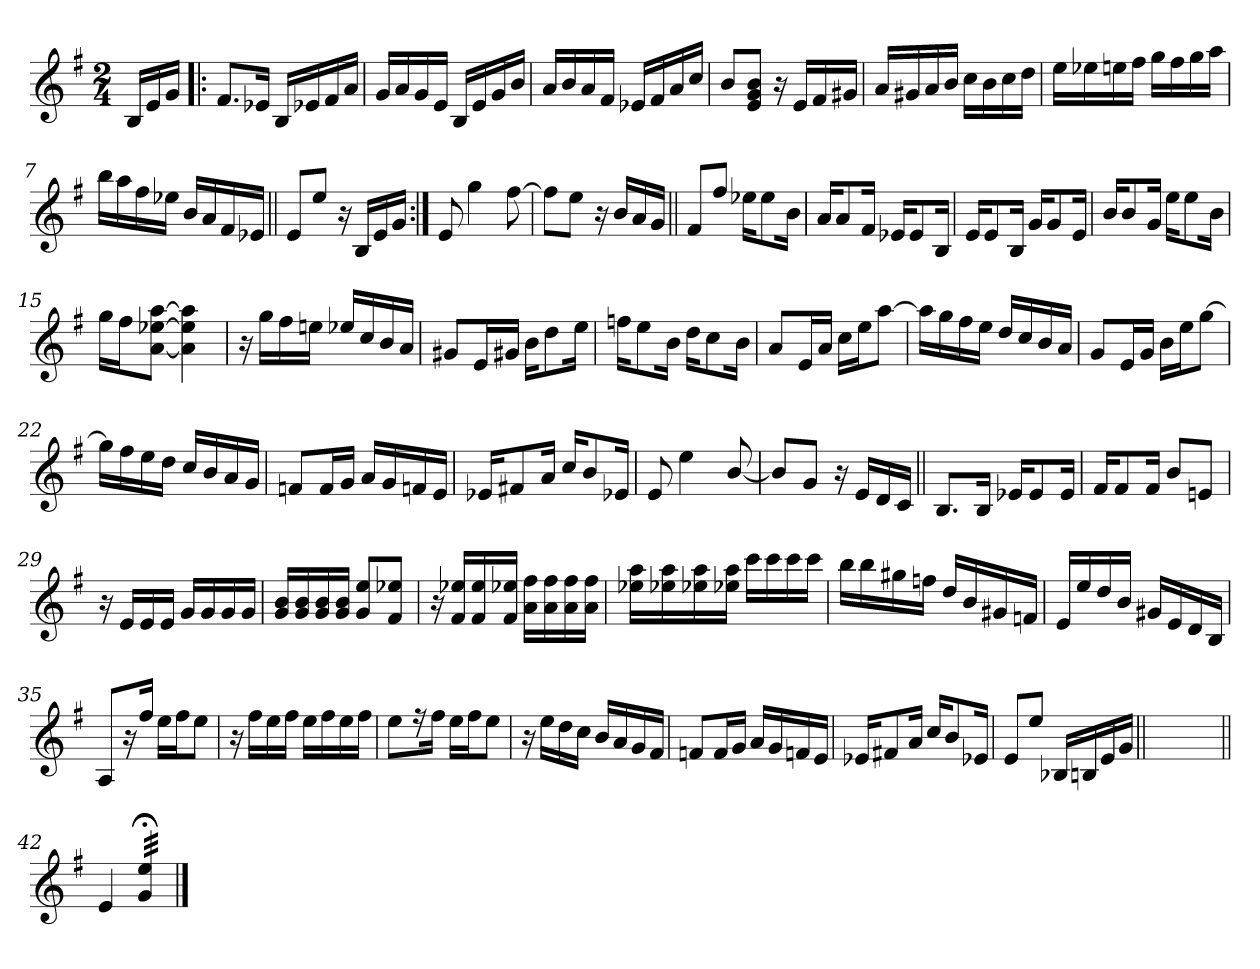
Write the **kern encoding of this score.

**kern
*part1
*staff1
*clefG2
*k[f#]
*G:
*M2/4
=
16B/LL
16e/
16g/JJ
=1!|:
8.f#/L
16e-X/Jk
16B/LL
16e-X/
16f#/
16a/JJ
=2
16g/LL
16a/
16g/
16e/JJ
16B/LL
16e/
16g/
16b/JJ
=3
16a/LL
16b/
16a/
16f#/JJ
16e-X/LL
16f#/
16a/
16cc/JJ
=4
8b/L
8e/ 8g/ 8b/J
16r
16e/LL
16f#/
16g#X/JJ
!!LO:LB:g=z
=5
16a/LL
16g#X/
16a/
16b/JJ
16cc\LL
16b\
16cc\
16dd\JJ
=6
16ee\LL
16ee-X\
16een\
16ff#\JJ
16gg\LL
16ff#\
16gg\
16aa\JJ
=7
16bb\LL
16aa\
16ff#\
16ee-X\JJ
16b/LL
16a/
16f#/
16e-X/JJ
=8||
8e/L
8ee/J
16r
16B/LL
16e/
16g/JJ
!!LO:LB:g=z
=9:|!
8e/
4gg\
[8ff#\
=10
8ff#\L]
8ee\J
16r
16b/LL
16a/
16g/JJ
=11||
8f#/L
8ff#/J
16ee-X\KL
8ee-\
16b\Jk
=12
16a/KL
8a/
16f#/Jk
16e-X/KL
8e-/
16B/Jk
=13
16e/KL
8e/
16B/Jk
16g/KL
8g/
16e/Jk
!!LO:LB:g=z
=14
16b/KL
8b/
16g/Jk
16ee\KL
8ee\
16b\Jk
=15
16gg\LL
16ff#\J
[8a\ [8ee-X\ [8aa\J
4a\] 4ee-\] 4aa\]
=16
16r
16gg\LL
16ff#\
16een\JJ
16ee-X/LL
16cc/
16b/
16a/JJ
=17
8g#X/L
16e/L
16g#X/JJ
16b\KL
8dd\
16ee\Jk
=18
16ffn\KL
8ee\
16b\Jk
16dd\KL
8cc\
16b\Jk
!!LO:LB:g=z
=19
8a/L
16e/L
16a/JJ
16cc\LL
16ee\J
[8aa\J
=20
16aa\LL]
16gg\
16ff#\
16ee\JJ
16dd/LL
16cc/
16b/
16a/JJ
=21
8g/L
16e/L
16g/JJ
16b\LL
16ee\J
[8gg\J
=22
16gg\LL]
16ff#\
16ee\
16dd\JJ
16cc/LL
16b/
16a/
16g/JJ
=23
8fn/L
16f/L
16g/JJ
16a/LL
16g/
16fn/
16e/JJ
!!LO:LB:g=z
=24
16e-X/KL
8f#X/
16a/Jk
16cc/KL
8b/
16e-X/Jk
=25
8e/
4ee\
[8b/
=26
8b/L]
8g/J
16r
16e/LL
16d/
16c/JJ
=27||
8.B/L
16B/Jk
16e-X/KL
8e-/
16e-/Jk
=28
16f#/KL
8f#/
16f#/Jk
8b/L
8en/J
!!LO:LB:g=z
=29
16r
16e/LL
16e/
16e/JJ
16g/LL
16g/
16g/
16g/JJ
=30
16g/ 16b/LL
16g/ 16b/
16g/ 16b/
16g/ 16b/JJ
8g/ 8ee/L
8f#/ 8ee-X/J
=31
16r
16f#/ 16ee-X/LL
16f#/ 16ee-/
16f#/ 16ee-X/JJ
16a\ 16ff#\LL
16a\ 16ff#\
16a\ 16ff#\
16a\ 16ff#\JJ
=32
16ee-X\ 16aa\LL
16ee-X\ 16aa\
16ee-X\ 16aa\
16ee-X\ 16aa\JJ
16ccc\LL
16ccc\
16ccc\
16ccc\JJ
=33
16bb\LL
16bb\
16gg#X\
16ffn\JJ
16dd/LL
16b/
16g#X/
16fn/JJ
!!LO:LB:g=z
=34
16e/LL
16ee/
16dd/
16b/JJ
16g#X/LL
16e/
16d/
16B/JJ
=35
8A/L
16r
16ff#/Jk
16ee\LL
16ff#\J
8ee\J
=36
16r
16ff#\LL
16ee\
16ff#\JJ
16ee\LL
16ff#\
16ee\
16ff#\JJ
=37
8ee\L
16r
16ff#\Jk
16ee\LL
16ff#\J
8ee\J
=38
16r
16ee\LL
16dd\
16cc\JJ
16b/LL
16a/
16g/
16f#/JJ
!!LO:LB:g=z
=39
8fn/L
16f/L
16g/JJ
16a/LL
16g/
16fn/
16e/JJ
=40
16e-X/KL
8f#X/
16a/Jk
16cc/KL
8b/
16e-X/Jk
=41
8e/L
8ee/J
16B-X/LL
16Bn/
16e/
16g/JJ
=41X411||
2ryy
=42||
4e/
*tremolo
32g/; 32ee/;LLL
32g/; 32ee/;
32g/; 32ee/;
32g/; 32ee/;
32g/; 32ee/;
32g/; 32ee/;
32g/; 32ee/;
32g/; 32ee/;JJJ
*Xtremolo
==
*-
